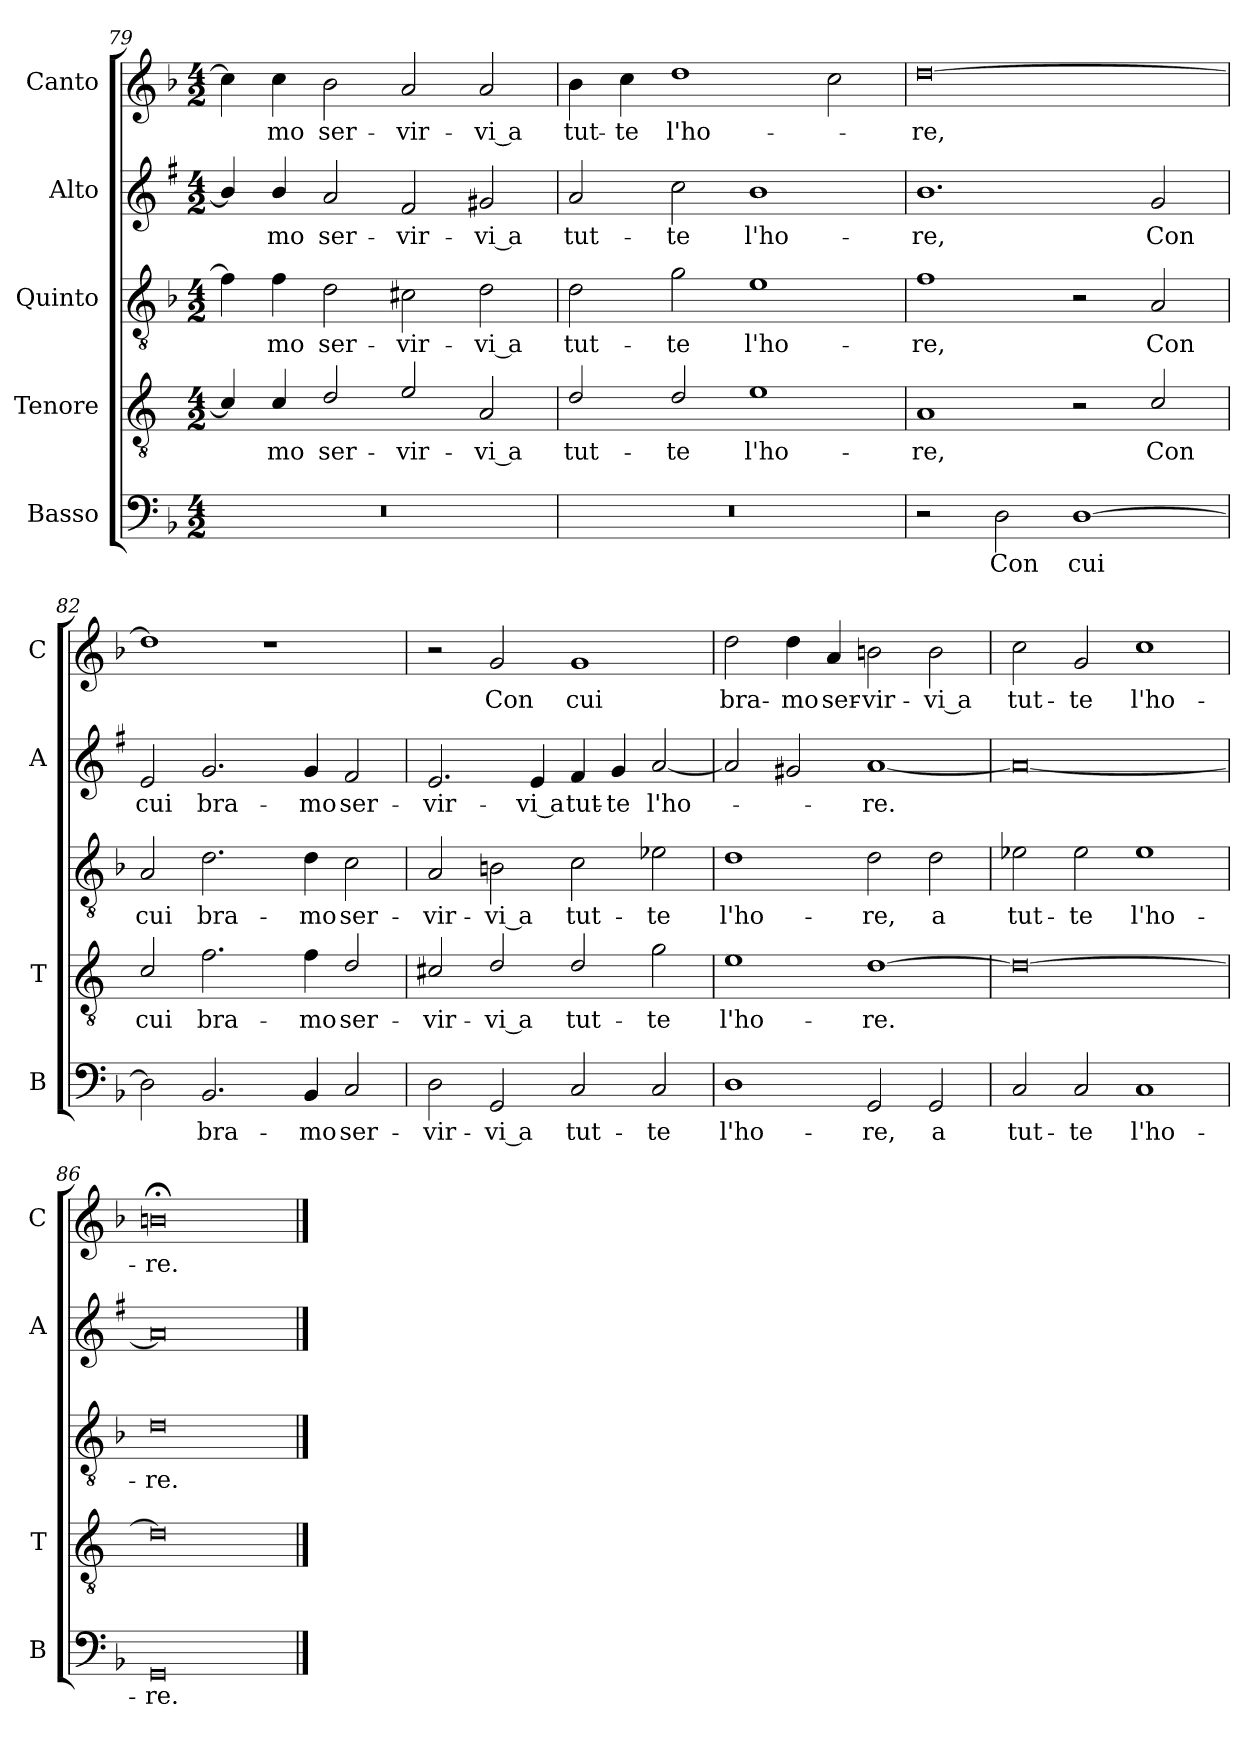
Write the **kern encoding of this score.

**kern	**text	**kern	**text	**kern	**text	**kern	**text	**kern	**text
*part5	*part5	*part4	*part4	*part3	*part3	*part2	*part2	*part1	*part1
*staff5	*staff5	*staff4	*staff4	*staff3	*staff3	*staff2	*staff2	*staff1	*staff1
*I"Basso	*	*I"Tenore	*	*I"Quinto	*	*I"Alto	*	*I"Canto	*
*I'B	*	*I'T	*	*	*	*I'A	*	*I'C	*
*clefF4	*	*clefGv2	*	*clefGv2	*	*clefG2	*	*clefG2	*
*	*	*ITrd4c7	*	*	*	*ITrd1c2	*	*	*
*k[b-]	*	*k[b-]	*	*k[b-]	*	*k[b-]	*	*k[b-]	*
*F:	*	*F:	*	*F:	*	*F:	*	*F:	*
*M4/2	*	*M4/2	*	*M4/2	*	*M4/2	*	*M4/2	*
=79	=79	=79	=79	=79	=79	=79	=79	=79	=79
0r	.	4F/]	.	4f\]	.	4a/]	.	4cc\]	.
!	!	!	!LO:LY:b	!	!LO:LY:b	!	!LO:LY:b	!	!LO:LY:b
.	.	4F/	-mo	4f\	-mo	4a/	-mo	4cc\	-mo
!	!	!	!LO:LY:b	!	!LO:LY:b	!	!LO:LY:b	!	!LO:LY:b
.	.	2G/	ser-	2d\	ser-	2g/	ser-	2b-\	ser-
!	!	!	!LO:LY:b	!	!LO:LY:b	!	!LO:LY:b	!	!LO:LY:b
.	.	2A/	-vir-	2c#X\	-vir-	2e/	-vir-	2a/	-vir-
!	!	!	!LO:LY:b	!	!LO:LY:b	!	!LO:LY:b	!	!LO:LY:b
.	.	2D/	-vi a	2d\	-vi a	2f#X/	-vi a	2a/	-vi a
=80	=80	=80	=80	=80	=80	=80	=80	=80	=80
!	!	!	!LO:LY:b	!	!LO:LY:b	!	!LO:LY:b	!	!LO:LY:b
0r	.	2G/	tut-	2d\	tut-	2g/	tut-	4b-\	tut-
!	!	!	!	!	!	!	!	!	!LO:LY:b
.	.	.	.	.	.	.	.	4cc\	-te
!	!	!	!LO:LY:b	!	!LO:LY:b	!	!LO:LY:b	!	!LO:LY:b
.	.	2G/	-te	2g\	-te	2b-\	-te	1dd	l'ho-
!	!	!	!LO:LY:b	!	!LO:LY:b	!	!LO:LY:b	!	!
.	.	1A	l'ho-	1e	l'ho-	1a	l'ho-	.	.
.	.	.	.	.	.	.	.	2cc\	.
=81	=81	=81	=81	=81	=81	=81	=81	=81	=81
!	!	!	!LO:LY:b	!	!LO:LY:b	!	!LO:LY:b	!	!LO:LY:b
2r	.	1D	-re,	1f	-re,	1.a	-re,	[0dd	-re,
!	!LO:LY:b	!	!	!	!	!	!	!	!
2D\	Con	.	.	.	.	.	.	.	.
!	!LO:LY:b	!	!	!	!	!	!	!	!
[1D	cui	2r	.	2r	.	.	.	.	.
!	!	!	!LO:LY:b	!	!LO:LY:b	!	!LO:LY:b	!	!
.	.	2F/	Con	2A/	Con	2f/	Con	.	.
=82	=82	=82	=82	=82	=82	=82	=82	=82	=82
!	!	!	!LO:LY:b	!	!LO:LY:b	!	!LO:LY:b	!	!
2D\]	.	2F/	cui	2A/	cui	2d/	cui	1dd]	.
!	!LO:LY:b	!	!LO:LY:b	!	!LO:LY:b	!	!LO:LY:b	!	!
2.BB-/	bra-	2.B-\	bra-	2.d\	bra-	2.f/	bra-	.	.
.	.	.	.	.	.	.	.	1r	.
!	!LO:LY:b	!	!LO:LY:b	!	!LO:LY:b	!	!LO:LY:b	!	!
4BB-/	-mo	4B-\	-mo	4d\	-mo	4f/	-mo	.	.
!	!LO:LY:b	!	!LO:LY:b	!	!LO:LY:b	!	!LO:LY:b	!	!
2C/	ser-	2G/	ser-	2c\	ser-	2e/	ser-	.	.
!!LO:LB:g=z
=83	=83	=83	=83	=83	=83	=83	=83	=83	=83
!	!LO:LY:b	!	!LO:LY:b	!	!LO:LY:b	!	!LO:LY:b	!	!
2D\	-vir-	2F#X/	-vir-	2A/	-vir-	2.d/	-vir-	2r	.
!	!LO:LY:b	!	!LO:LY:b	!	!LO:LY:b	!	!	!	!LO:LY:b
2GG/	-vi a	2G/	-vi a	2Bn\	-vi a	.	.	2g/	Con
!	!	!	!	!	!	!	!LO:LY:b	!	!
.	.	.	.	.	.	4d/	-vi a	.	.
!	!LO:LY:b	!	!LO:LY:b	!	!LO:LY:b	!	!LO:LY:b	!	!LO:LY:b
2C/	tut-	2G/	tut-	2c\	tut-	4e/	tut-	1g	cui
!	!	!	!	!	!	!	!LO:LY:b	!	!
.	.	.	.	.	.	4f/	-te	.	.
!	!LO:LY:b	!	!LO:LY:b	!	!LO:LY:b	!	!LO:LY:b	!	!
2C/	-te	2c\	-te	2e-X\	-te	[2g/	l'ho-	.	.
=84	=84	=84	=84	=84	=84	=84	=84	=84	=84
!	!LO:LY:b	!	!LO:LY:b	!	!LO:LY:b	!	!	!	!LO:LY:b
1D	l'ho-	1A	l'ho-	1d	l'ho-	2g/]	.	2dd\	bra-
!	!	!	!	!	!	!	!	!	!LO:LY:b
.	.	.	.	.	.	2f#X/	.	4dd\	-mo
!	!	!	!	!	!	!	!	!	!LO:LY:b
.	.	.	.	.	.	.	.	4a/	ser-
!	!LO:LY:b	!	!LO:LY:b	!	!LO:LY:b	!	!LO:LY:b	!	!LO:LY:b
2GG/	-re,	[1G	-re.	2d\	-re,	[1g	-re.	2bn\	-vir-
!	!LO:LY:b	!	!	!	!LO:LY:b	!	!	!	!LO:LY:b
2GG/	a	.	.	2d\	a	.	.	2b\	-vi a
=85	=85	=85	=85	=85	=85	=85	=85	=85	=85
!	!LO:LY:b	!	!	!	!LO:LY:b	!	!	!	!LO:LY:b
2C/	tut-	0G_	.	2e-X\	tut-	0g_	.	2cc\	tut-
!	!LO:LY:b	!	!	!	!LO:LY:b	!	!	!	!LO:LY:b
2C/	-te	.	.	2e-\	-te	.	.	2g/	-te
!	!LO:LY:b	!	!	!	!LO:LY:b	!	!	!	!LO:LY:b
1C	l'ho-	.	.	1e-	l'ho-	.	.	1cc	l'ho-
=86	=86	=86	=86	=86	=86	=86	=86	=86	=86
!	!LO:LY:b	!	!	!	!LO:LY:b	!	!	!	!LO:LY:b
0GG	-re.	0G]	.	0d	-re.	0g]	.	0bn;<	-re.
==	==	==	==	==	==	==	==	==	==
*-	*-	*-	*-	*-	*-	*-	*-	*-	*-
